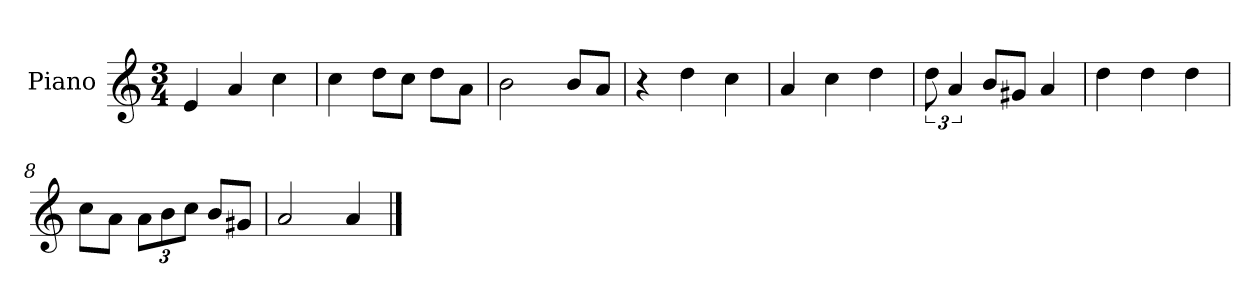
**kern
*part1
*staff1
*I"Piano
*I'P-no
*clefG2
*k[]
*M3/4
*MM181
=1
4e/
4a/
4cc\
=2
4cc\
8dd\L
8cc\J
8dd\L
8a\J
=3
2b\
8b/L
8a/J
=4
4r
4dd\
4cc\
=5
4a/
4cc\
4dd\
=6
12dd\
6a/
8b/L
8g#X/J
4a/
=7
4dd\
4dd\
4dd\
=8
8cc\L
8a\J
*Xbrackettup
12a\L
12b\
12cc\J
8b/L
8g#X/J
=9
2a/
4a/
==
*-
